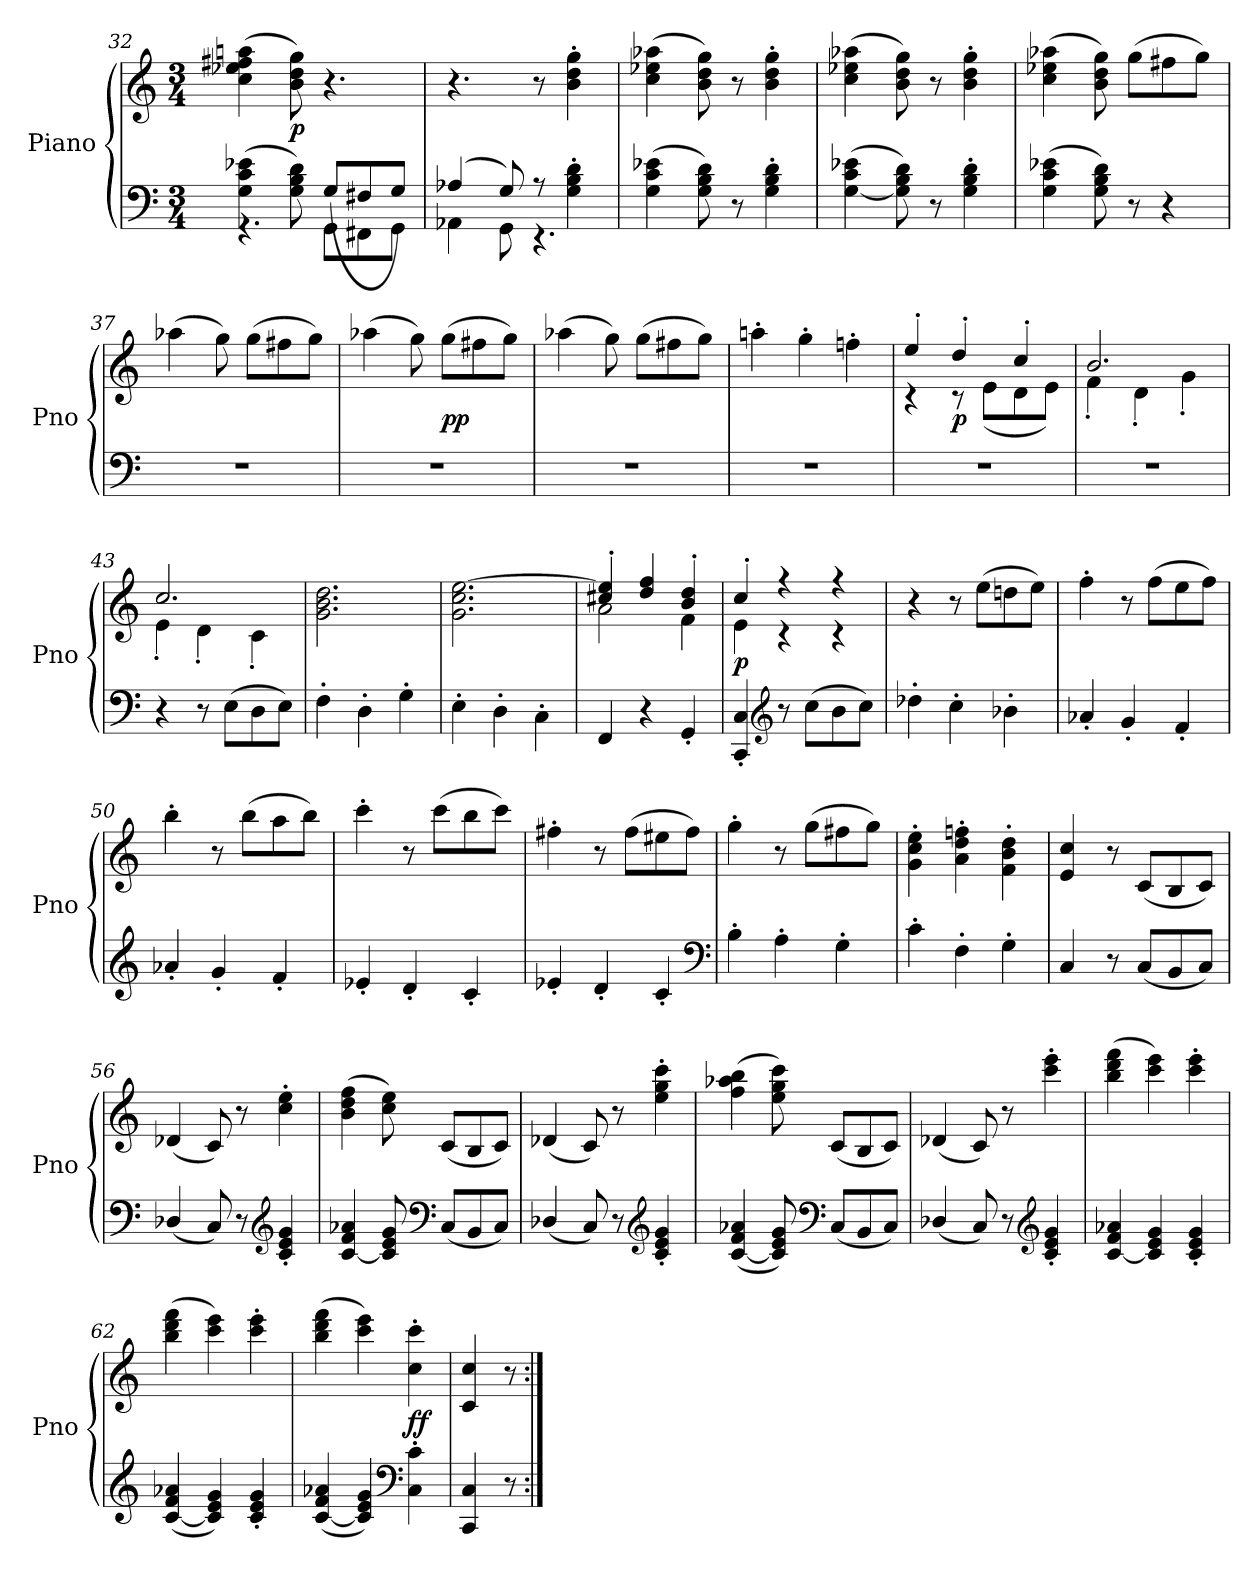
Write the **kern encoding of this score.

**kern	**kern	**dynam
*part1	*part1	*part1
*staff2	*staff1	*staff1/2
*I"Piano	*	*
*I'Pno	*	*
*clefF4	*clefG2	*
*k[]	*k[]	*
*C:	*C:	*
*M3/4	*M3/4	*
=32	=32	=32
*^	*	*
(4G\ 4c\ 4e-X\	4.r	(4cc\ 4ee-X\ 4ff#X\ 4aan\	.
8G\ 8B\ 8d\)	.	8b\ 8dd\ 8gg\)	p
8GG\L	(8G/L	4.r	.
8FF#X\	8F#X/	.	.
8GG\J	8G/J)	.	.
=33	=33	=33	=33
(4A-X/	4AA-X\	4.r	.
8G/)	8GG\	.	.
8r	4.r	8r	.
4G'\ 4B'\ 4d'\	.	4b'\ 4dd'\ 4gg'\	.
*v	*v	*	*
=34	=34	=34
(4G\ 4c\ 4e-X\	(4cc\ 4ee-X\ 4aa-X\	.
8G\ 8B\ 8d\)	8b\ 8dd\ 8gg\)	.
8r	8r	.
4G'\ 4B'\ 4d'\	4b'\ 4dd'\ 4gg'\	.
=35	=35	=35
([4G\ 4c\ 4e-X\	(4cc\ 4ee-X\ 4aa-X\	.
8G]\ 8B\ 8d\)	8b\ 8dd\ 8gg\)	.
8r	8r	.
4G'\ 4B'\ 4d'\	4b'\ 4dd'\ 4gg'\	.
=36	=36	=36
(4G\ 4c\ 4e-X\	(4cc\ 4ee-X\ 4aa-X\	.
8G\ 8B\ 8d\)	8b\ 8dd\ 8gg\)	.
8r	(8gg\L	.
4r	8ff#X\	.
.	8gg\J)	.
=37	=37	=37
2.r	(4aa-X\	.
.	8gg\)	.
.	(8gg\L	.
.	8ff#X\	.
.	8gg\J)	.
=38	=38	=38
2.r	(4aa-X\	.
.	8gg\)	.
.	(8gg\L	pp
.	8ff#X\	.
.	8gg\J)	.
=39	=39	=39
2.r	(4aa-X\	.
.	8gg\)	.
.	(8gg\L	.
.	8ff#X\	.
.	8gg\J)	.
=40	=40	=40
2.r	4aan'\	.
.	4gg'\	.
.	4ffn'\	.
=41	=41	=41
*	*^	*
2.r	4ee'/	4r	.
.	4dd'/	8r	p
.	.	(8e\L	.
.	4cc'/	8d\	.
.	.	8e\J)	.
=42	=42	=42	=42
2.r	2.b/	4f'\	.
.	.	4d'\	.
.	.	4g'\	.
=43	=43	=43	=43
4r	2.cc/	4e'\	.
8r	.	4d'\	.
(8E\L	.	.	.
8D\	.	4c'\	.
8E\J)	.	.	.
*	*v	*v	*
=44	=44	=44
4F'\	2.g\ 2.b\ 2.dd\	.
4D'\	.	.
4G'\	.	.
=45	=45	=45
4E'\	2.g\ 2.cc\ [2.ee\	.
4D'\	.	.
4C'\	.	.
=46	=46	=46
*	*^	*
4FF/	4cc#X'/ 4ee]'/	2a\	.
4r	4dd/ 4ff/	.	.
4GG'/	4b'/ 4dd'/	4f\	.
=47	=47	=47	=47
4CC'/ 4C'/	4cc'/	4e\	p
*clefG2	*	*	*
8r	4r	4r	.
(8cc\L	.	.	.
8b\	4r	4r	.
8cc\J)	.	.	.
*	*v	*v	*
=48	=48	=48
4dd-X'\	4r	.
4cc'\	8r	.
.	(8ee\L	.
4b-X'\	8ddn\	.
.	8ee\J)	.
=49	=49	=49
4a-X'/	4ff'\	.
4g'/	8r	.
.	(8ff\L	.
4f'/	8ee\	.
.	8ff\J)	.
=50	=50	=50
4a-X'/	4bb'\	.
4g'/	8r	.
.	(8bb\L	.
4f'/	8aa\	.
.	8bb\J)	.
=51	=51	=51
4e-X'/	4ccc'\	.
4d'/	8r	.
.	(8ccc\L	.
4c'/	8bb\	.
.	8ccc\J)	.
=52	=52	=52
4e-X'/	4ff#X'\	.
4d'/	8r	.
.	(8ff#\L	.
4c'/	8ee#X\	.
.	8ff#\J)	.
*clefF4	*	*
=53	=53	=53
4B'\	4gg'\	.
4A'\	8r	.
.	(8gg\L	.
4G'\	8ff#X\	.
.	8gg\J)	.
=54	=54	=54
4c'\	4g'\ 4cc'\ 4ee'\	.
4F'\	4a'\ 4dd'\ 4ffn'\	.
4G'\	4f'\ 4b'\ 4dd'\	.
=55	=55	=55
4C/	4e/ 4cc/	.
8r	8r	.
(8C/L	(8c/L	.
8BB/	8B/	.
8C/J)	8c/J)	.
=56	=56	=56
(4D-X/	(4d-X/	.
8C/)	8c/)	.
8r	8r	.
*clefG2	*	*
4c'/ 4e'/ 4g'/	4cc'\ 4ee'\	.
=57	=57	=57
[4c/ 4f/ 4a-X/	(4b\ 4dd\ 4ff\	.
8c]/ 8e/ 8g/	8cc\ 8ee\)	.
*clefF4	*	*
(8C/L	(8c/L	.
8BB/	8B/	.
8C/J)	8c/J)	.
=58	=58	=58
(4D-X/	(4d-X/	.
8C/)	8c/)	.
8r	8r	.
*clefG2	*	*
4c'/ 4e'/ 4g'/	4ee'\ 4gg'\ 4ccc'\	.
=59	=59	=59
([4c/ 4f/ 4a-X/	(4ff\ 4aa-X\ 4bb\	.
8c]/ 8e/ 8g/)	8ee\ 8gg\ 8ccc\)	.
*clefF4	*	*
(8C/L	(8c/L	.
8BB/	8B/	.
8C/J)	8c/J)	.
=60	=60	=60
(4D-X/	(4d-X/	.
8C/)	8c/)	.
8r	8r	.
*clefG2	*	*
4c'/ 4e'/ 4g'/	4ccc'\ 4eee'\	.
=61	=61	=61
[4c/ 4f/ 4a-X/	(4bb\ 4ddd\ 4fff\	.
4c]/ 4e/ 4g/	4ccc\ 4eee\)	.
4c'/ 4e'/ 4g'/	4ccc'\ 4eee'\	.
=62	=62	=62
([4c/ 4f/ 4a-X/	(4bb\ 4ddd\ 4fff\	.
4c]/ 4e/ 4g/)	4ccc\ 4eee\)	.
4c'/ 4e'/ 4g'/	4ccc'\ 4eee'\	.
=63	=63	=63
([4c/ 4f/ 4a-X/	(4bb\ 4ddd\ 4fff\	.
4c]/ 4e/ 4g/)	4ccc\ 4eee\)	.
*clefF4	*	*
4C'\ 4c'\	4cc'\ 4ccc'\	ff
=64	=64	=64
4CC/ 4C/	4c/ 4cc/	.
8r	8r	.
=:|!	=:|!	=:|!
*-	*-	*-
